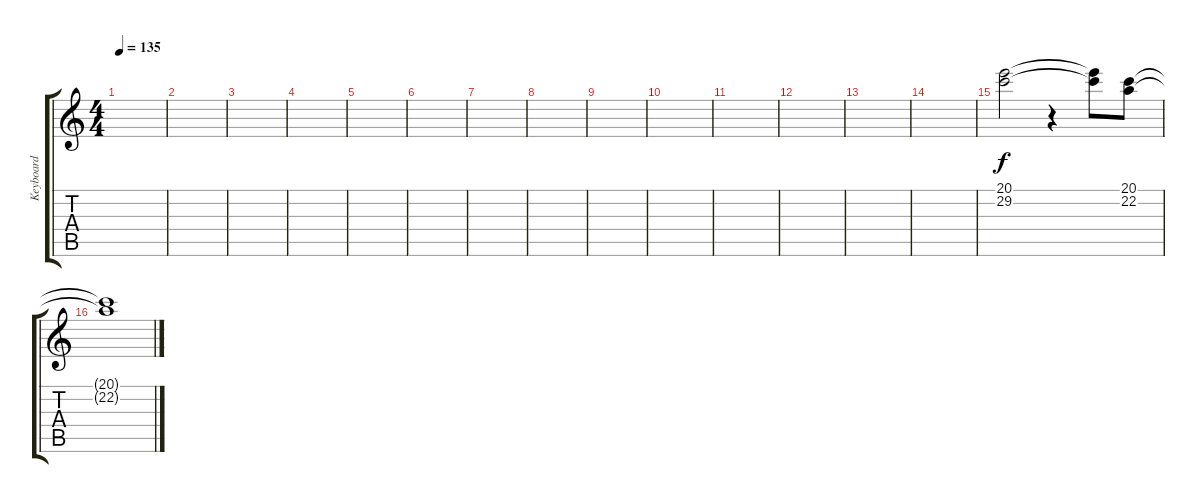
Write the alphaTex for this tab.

\track ("Keyboard" "Keyboard") {instrument vibraphone}
\staff {score tabs}
\tuning (E4 B3 G3 D3 A2 E2) {hide}
\ts (4 4)
\tempo 135
\clef g2
\ks c
|
|
|
|
|
|
|
|
|
|
|
|
|
|
(20.1 29.2).2 r.4 (20.1{t} 29.2{t}).8 (20.1 22.2).8 |
(20.1{t} 22.2{t}).1
